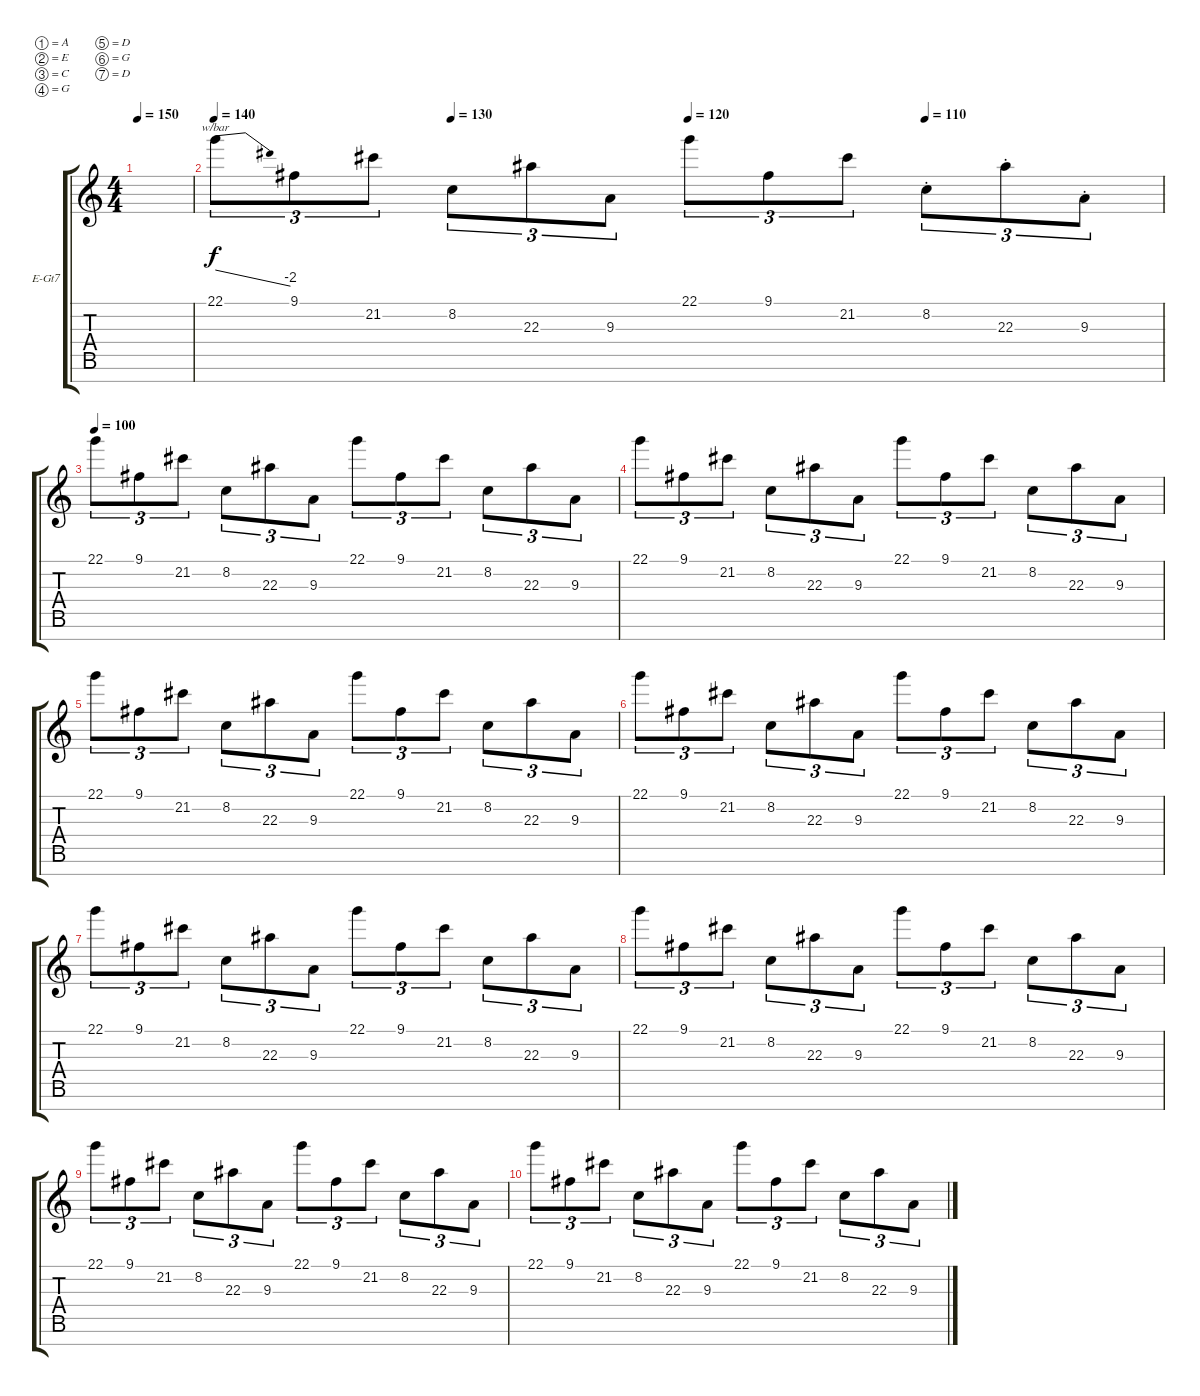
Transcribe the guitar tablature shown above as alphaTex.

\defaultSystemsLayout 4
\bracketExtendMode groupsimilarinstruments
\firstSystemTrackNameOrientation horizontal
\otherSystemsTrackNameOrientation horizontal
\track ("Solo R" "E-Gt7") {instrument distortionguitar}
\staff {score tabs}
\tuning (A3 E3 C3 G2 D2 G1 D1)
\ts (4 4)
\tempo 150
\clef g2
\ks c
|
\tempo 140
\tempo (130 0.25)
\tempo (120 0.5)
\tempo (110 0.75)
22.1.8{tu (3 2) tbe (dive default 0 0 59.4 -8)} 9.1.8{tu (3 2)} 21.2.8{tu (3 2)} 8.2.8{tu (3 2)} 22.3.8{tu (3 2)} 9.3.8{tu (3 2)} 22.1.8{tu (3 2)} 9.1.8{tu (3 2)} 21.2.8{tu (3 2)} 8.2{st}.8{tu (3 2)} 22.3{st}.8{tu (3 2)} 9.3{st}.8{tu (3 2)} |
\tempo 100
22.1.8{tu (3 2)} 9.1.8{tu (3 2)} 21.2.8{tu (3 2)} 8.2.8{tu (3 2)} 22.3.8{tu (3 2)} 9.3.8{tu (3 2)} 22.1.8{tu (3 2)} 9.1.8{tu (3 2)} 21.2.8{tu (3 2)} 8.2.8{tu (3 2)} 22.3.8{tu (3 2)} 9.3.8{tu (3 2)} |
22.1.8{tu (3 2)} 9.1.8{tu (3 2)} 21.2.8{tu (3 2)} 8.2.8{tu (3 2)} 22.3.8{tu (3 2)} 9.3.8{tu (3 2)} 22.1.8{tu (3 2)} 9.1.8{tu (3 2)} 21.2.8{tu (3 2)} 8.2.8{tu (3 2)} 22.3.8{tu (3 2)} 9.3.8{tu (3 2)} |
22.1.8{tu (3 2)} 9.1.8{tu (3 2)} 21.2.8{tu (3 2)} 8.2.8{tu (3 2)} 22.3.8{tu (3 2)} 9.3.8{tu (3 2)} 22.1.8{tu (3 2)} 9.1.8{tu (3 2)} 21.2.8{tu (3 2)} 8.2.8{tu (3 2)} 22.3.8{tu (3 2)} 9.3.8{tu (3 2)} |
22.1.8{tu (3 2)} 9.1.8{tu (3 2)} 21.2.8{tu (3 2)} 8.2.8{tu (3 2)} 22.3.8{tu (3 2)} 9.3.8{tu (3 2)} 22.1.8{tu (3 2)} 9.1.8{tu (3 2)} 21.2.8{tu (3 2)} 8.2.8{tu (3 2)} 22.3.8{tu (3 2)} 9.3.8{tu (3 2)} |
22.1.8{tu (3 2)} 9.1.8{tu (3 2)} 21.2.8{tu (3 2)} 8.2.8{tu (3 2)} 22.3.8{tu (3 2)} 9.3.8{tu (3 2)} 22.1.8{tu (3 2)} 9.1.8{tu (3 2)} 21.2.8{tu (3 2)} 8.2.8{tu (3 2)} 22.3.8{tu (3 2)} 9.3.8{tu (3 2)} |
22.1.8{tu (3 2)} 9.1.8{tu (3 2)} 21.2.8{tu (3 2)} 8.2.8{tu (3 2)} 22.3.8{tu (3 2)} 9.3.8{tu (3 2)} 22.1.8{tu (3 2)} 9.1.8{tu (3 2)} 21.2.8{tu (3 2)} 8.2.8{tu (3 2)} 22.3.8{tu (3 2)} 9.3.8{tu (3 2)} |
22.1.8{tu (3 2)} 9.1.8{tu (3 2)} 21.2.8{tu (3 2)} 8.2.8{tu (3 2)} 22.3.8{tu (3 2)} 9.3.8{tu (3 2)} 22.1.8{tu (3 2)} 9.1.8{tu (3 2)} 21.2.8{tu (3 2)} 8.2.8{tu (3 2)} 22.3.8{tu (3 2)} 9.3.8{tu (3 2)} |
22.1.8{tu (3 2)} 9.1.8{tu (3 2)} 21.2.8{tu (3 2)} 8.2.8{tu (3 2)} 22.3.8{tu (3 2)} 9.3.8{tu (3 2)} 22.1.8{tu (3 2)} 9.1.8{tu (3 2)} 21.2.8{tu (3 2)} 8.2.8{tu (3 2)} 22.3.8{tu (3 2)} 9.3.8{tu (3 2)}
